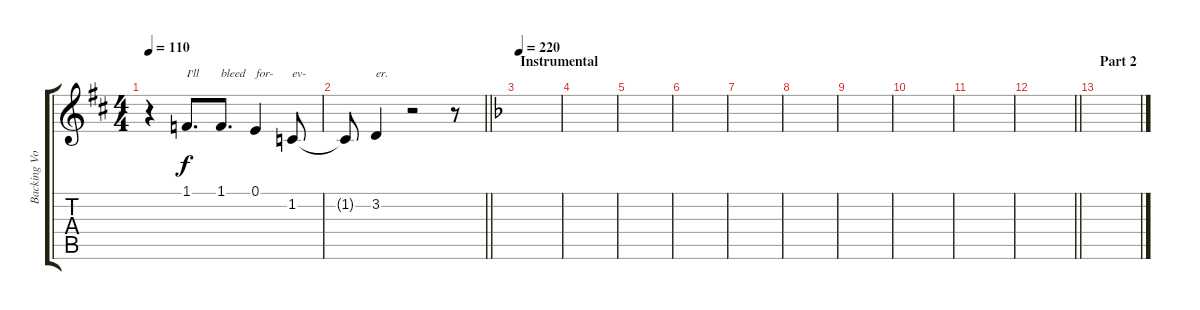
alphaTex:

\track ("Backing Vocals - Ben Johnston" "Backing Vo") {instrument altosax}
\staff {score tabs}
\tuning (E4 B3 G3 D3 A2 E2) {hide}
\ts (4 4)
\tempo 110
\clef g2
\ks d
r.4{dy f} 1.1.8{d txt "I'll"} 1.1.8{d txt "bleed"} 0.1.4{txt "for-"} 1.2.8{txt "ev-"} |
\barLineRight lightlight
1.2{t}.8 3.2.4{txt "er."} r.2 r.8 |
\section ("" "Instrumental")
\tempo 220
\ks dminor
|
|
|
|
|
|
|
|
|
\barLineRight lightlight
|
\section ("" "Part 2")
